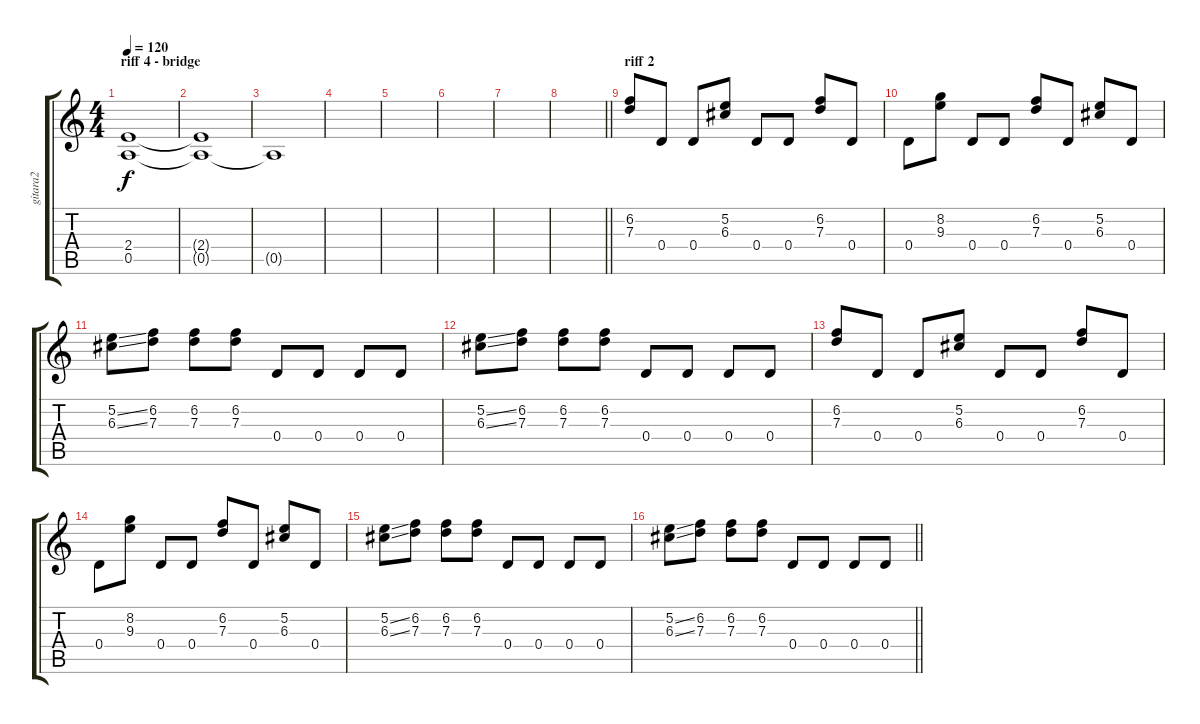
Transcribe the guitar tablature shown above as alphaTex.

\track ("gitara2" "gitara2") {instrument distortionguitar}
\staff {score tabs}
\tuning (E4 B3 G3 D3 A2 E2) {hide}
\ts (4 4)
\section ("" "riff 4 - bridge")
\tempo 120
\clef g2
\ks c
(2.4 0.5).1{dy f} |
(2.4{t} 0.5{t}).1 |
0.5{t}.1 |
|
|
|
|
\barLineRight lightlight
|
\section ("" "riff 2")
(6.2 7.3).8 0.4.8 0.4.8 (5.2 6.3).8 0.4.8 0.4.8 (6.2 7.3).8 0.4.8 |
0.4.8 (8.2 9.3).8 0.4.8 0.4.8 (6.2 7.3).8 0.4.8 (5.2 6.3).8 0.4.8 |
(5.2{ss} 6.3{ss}).8 (6.2 7.3).8 (6.2 7.3).8 (6.2 7.3).8 0.4.8 0.4.8 0.4.8 0.4.8 |
(5.2{ss} 6.3{ss}).8 (6.2 7.3).8 (6.2 7.3).8 (6.2 7.3).8 0.4.8 0.4.8 0.4.8 0.4.8 |
(6.2 7.3).8 0.4.8 0.4.8 (5.2 6.3).8 0.4.8 0.4.8 (6.2 7.3).8 0.4.8 |
0.4.8 (8.2 9.3).8 0.4.8 0.4.8 (6.2 7.3).8 0.4.8 (5.2 6.3).8 0.4.8 |
(5.2{ss} 6.3{ss}).8 (6.2 7.3).8 (6.2 7.3).8 (6.2 7.3).8 0.4.8 0.4.8 0.4.8 0.4.8 |
\barLineRight lightlight
(5.2{ss} 6.3{ss}).8 (6.2 7.3).8 (6.2 7.3).8 (6.2 7.3).8 0.4.8 0.4.8 0.4.8 0.4.8
